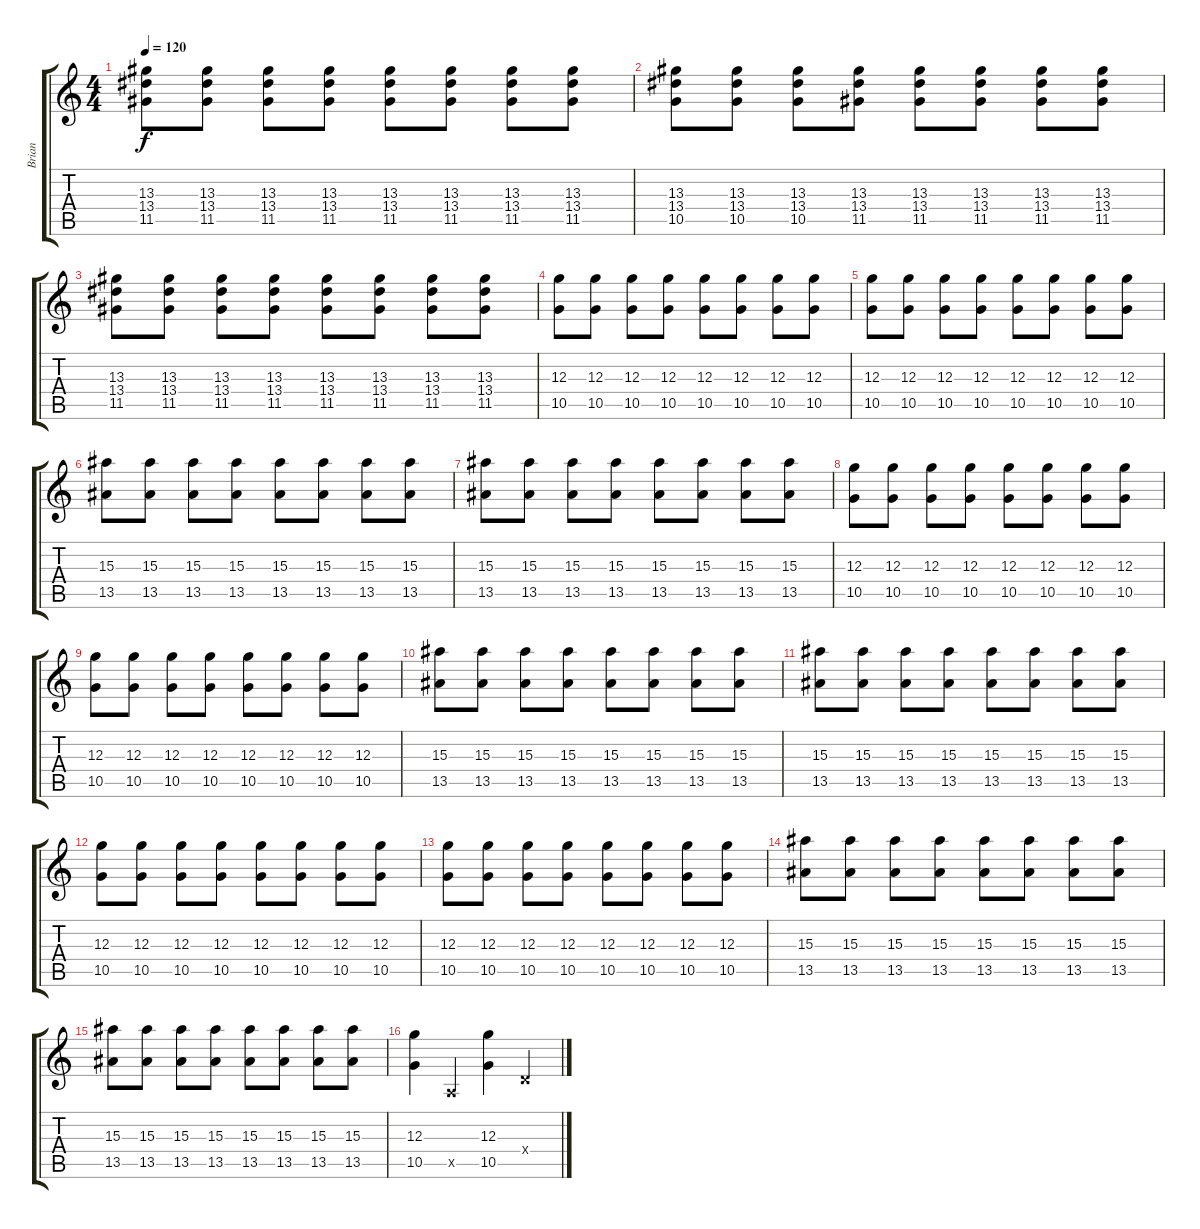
\track ("Brian" "Brian") {instrument overdrivenguitar}
\staff {score tabs}
\tuning (E4 B3 G3 D3 A2 D2) {hide}
\ts (4 4)
\tempo 120
\clef g2
\ks c
(13.3 13.4 11.5).8{dy f} (13.3 13.4 11.5).8 (13.3 13.4 11.5).8 (13.3 13.4 11.5).8 (13.3 13.4 11.5).8 (13.3 13.4 11.5).8 (13.3 13.4 11.5).8 (13.3 13.4 11.5).8 |
(13.3 13.4 10.5).8 (13.3 13.4 10.5).8 (13.3 13.4 10.5).8 (13.3 13.4 11.5).8 (13.3 13.4 11.5).8 (13.3 13.4 11.5).8 (13.3 13.4 11.5).8 (13.3 13.4 11.5).8 |
(13.3 13.4 11.5).8 (13.3 13.4 11.5).8 (13.3 13.4 11.5).8 (13.3 13.4 11.5).8 (13.3 13.4 11.5).8 (13.3 13.4 11.5).8 (13.3 13.4 11.5).8 (13.3 13.4 11.5).8 |
(12.3 10.5).8 (12.3 10.5).8 (12.3 10.5).8 (12.3 10.5).8 (12.3 10.5).8 (12.3 10.5).8 (12.3 10.5).8 (12.3 10.5).8 |
(12.3 10.5).8 (12.3 10.5).8 (12.3 10.5).8 (12.3 10.5).8 (12.3 10.5).8 (12.3 10.5).8 (12.3 10.5).8 (12.3 10.5).8 |
(15.3 13.5).8 (15.3 13.5).8 (15.3 13.5).8 (15.3 13.5).8 (15.3 13.5).8 (15.3 13.5).8 (15.3 13.5).8 (15.3 13.5).8 |
(15.3 13.5).8 (15.3 13.5).8 (15.3 13.5).8 (15.3 13.5).8 (15.3 13.5).8 (15.3 13.5).8 (15.3 13.5).8 (15.3 13.5).8 |
(12.3 10.5).8 (12.3 10.5).8 (12.3 10.5).8 (12.3 10.5).8 (12.3 10.5).8 (12.3 10.5).8 (12.3 10.5).8 (12.3 10.5).8 |
(12.3 10.5).8 (12.3 10.5).8 (12.3 10.5).8 (12.3 10.5).8 (12.3 10.5).8 (12.3 10.5).8 (12.3 10.5).8 (12.3 10.5).8 |
(15.3 13.5).8 (15.3 13.5).8 (15.3 13.5).8 (15.3 13.5).8 (15.3 13.5).8 (15.3 13.5).8 (15.3 13.5).8 (15.3 13.5).8 |
(15.3 13.5).8 (15.3 13.5).8 (15.3 13.5).8 (15.3 13.5).8 (15.3 13.5).8 (15.3 13.5).8 (15.3 13.5).8 (15.3 13.5).8 |
(12.3 10.5).8 (12.3 10.5).8 (12.3 10.5).8 (12.3 10.5).8 (12.3 10.5).8 (12.3 10.5).8 (12.3 10.5).8 (12.3 10.5).8 |
(12.3 10.5).8 (12.3 10.5).8 (12.3 10.5).8 (12.3 10.5).8 (12.3 10.5).8 (12.3 10.5).8 (12.3 10.5).8 (12.3 10.5).8 |
(15.3 13.5).8 (15.3 13.5).8 (15.3 13.5).8 (15.3 13.5).8 (15.3 13.5).8 (15.3 13.5).8 (15.3 13.5).8 (15.3 13.5).8 |
(15.3 13.5).8 (15.3 13.5).8 (15.3 13.5).8 (15.3 13.5).8 (15.3 13.5).8 (15.3 13.5).8 (15.3 13.5).8 (15.3 13.5).8 |
(12.3 10.5).4 0.5{x}.4 (12.3 10.5).4 0.4{x}.4
